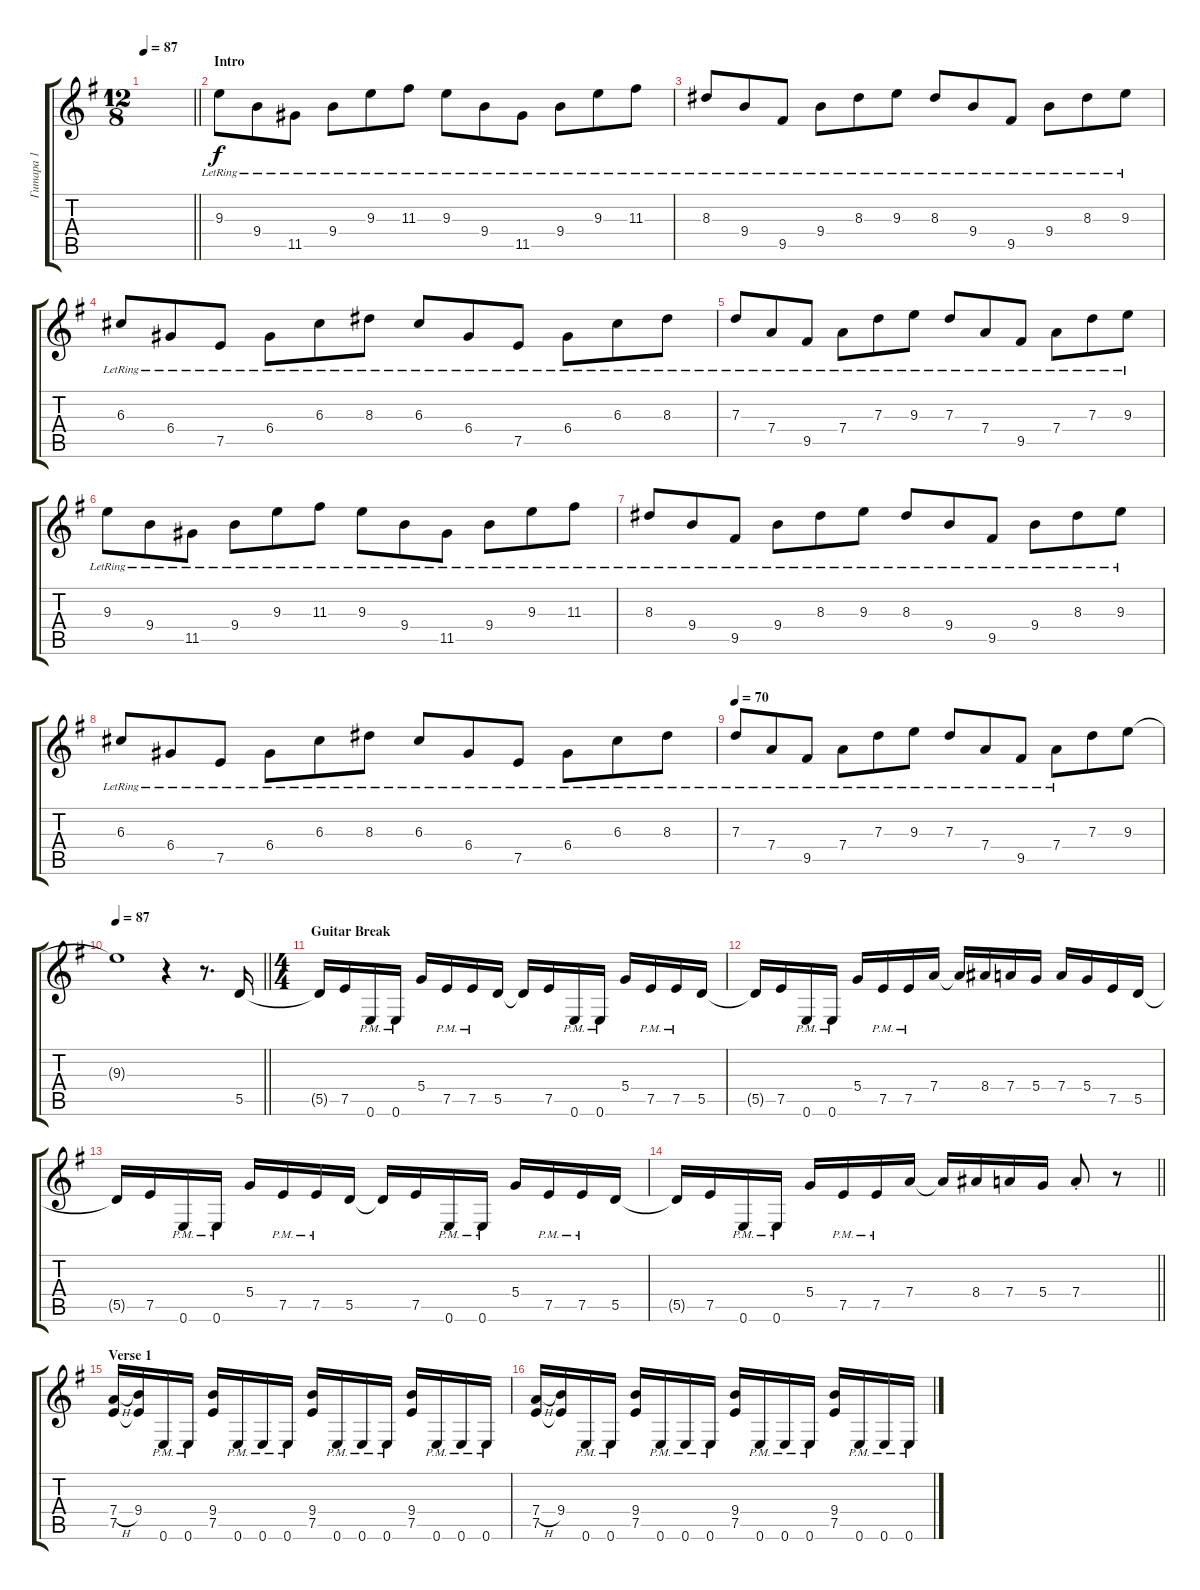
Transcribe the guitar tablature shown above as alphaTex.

\track ("Гитара 1" "Гитара 1") {instrument distortionguitar}
\staff {score tabs}
\tuning (E4 B3 G3 D3 A2 E2) {hide}
\ts (12 8)
\tempo 87
\clef g2
\barLineRight lightlight
\ks eminor
|
\section ("" "Intro")
9.3{lr}.8{instrument electricguitarclean} 9.4{lr}.8 11.5{lr}.8 9.4{lr}.8 9.3{lr}.8 11.3{lr}.8 9.3{lr}.8 9.4{lr}.8 11.5{lr}.8 9.4{lr}.8 9.3{lr}.8 11.3{lr}.8 |
8.3{lr}.8 9.4{lr}.8 9.5{lr}.8 9.4{lr}.8 8.3{lr}.8 9.3{lr}.8 8.3{lr}.8 9.4{lr}.8 9.5{lr}.8 9.4{lr}.8 8.3{lr}.8 9.3{lr}.8 |
6.3{lr}.8 6.4{lr}.8 7.5{lr}.8 6.4{lr}.8 6.3{lr}.8 8.3{lr}.8 6.3{lr}.8 6.4{lr}.8 7.5{lr}.8 6.4{lr}.8 6.3{lr}.8 8.3{lr}.8 |
7.3{lr}.8 7.4{lr}.8 9.5{lr}.8 7.4{lr}.8 7.3{lr}.8 9.3{lr}.8 7.3{lr}.8 7.4{lr}.8 9.5{lr}.8 7.4{lr}.8 7.3{lr}.8 9.3{lr}.8 |
9.3{lr}.8 9.4{lr}.8 11.5{lr}.8 9.4{lr}.8 9.3{lr}.8 11.3{lr}.8 9.3{lr}.8 9.4{lr}.8 11.5{lr}.8 9.4{lr}.8 9.3{lr}.8 11.3{lr}.8 |
8.3{lr}.8 9.4{lr}.8 9.5{lr}.8 9.4{lr}.8 8.3{lr}.8 9.3{lr}.8 8.3{lr}.8 9.4{lr}.8 9.5{lr}.8 9.4{lr}.8 8.3{lr}.8 9.3{lr}.8 |
6.3{lr}.8 6.4{lr}.8 7.5{lr}.8 6.4{lr}.8 6.3{lr}.8 8.3{lr}.8 6.3{lr}.8 6.4{lr}.8 7.5{lr}.8 6.4{lr}.8 6.3{lr}.8 8.3{lr}.8 |
\tempo 70
7.3{lr}.8 7.4{lr}.8 9.5{lr}.8 7.4{lr}.8 7.3{lr}.8 9.3{lr}.8 7.3{lr}.8 7.4{lr}.8 9.5{lr}.8 7.4{lr}.8 7.3.8 9.3.8 |
\tempo 87
\barLineRight lightlight
9.3{t}.1 r.4 r.8{d} 5.5.16{instrument distortionguitar} |
\ts (4 4)
\section ("" "Guitar Break")
5.5{t}.16 7.5.16 0.6{pm}.16 0.6{pm}.16 5.4.16 7.5{pm}.16 7.5{pm}.16 5.5.16 5.5{t}.16 7.5.16 0.6{pm}.16 0.6{pm}.16 5.4.16 7.5{pm}.16 7.5{pm}.16 5.5.16 |
5.5{t}.16 7.5.16 0.6{pm}.16 0.6{pm}.16 5.4.16 7.5{pm}.16 7.5{pm}.16 7.4.16 7.4{t}.16 8.4.16 7.4.16 5.4.16 7.4.16 5.4.16 7.5.16 5.5.16 |
5.5{t}.16 7.5.16 0.6{pm}.16 0.6{pm}.16 5.4.16 7.5{pm}.16 7.5{pm}.16 5.5.16 5.5{t}.16 7.5.16 0.6{pm}.16 0.6{pm}.16 5.4.16 7.5{pm}.16 7.5{pm}.16 5.5.16 |
\barLineRight lightlight
5.5{t}.16 7.5.16 0.6{pm}.16 0.6{pm}.16 5.4.16 7.5{pm}.16 7.5{pm}.16 7.4.16 7.4{t}.16 8.4.16 7.4.16 5.4.16 7.4{st}.8 r.8 |
\section ("" "Verse 1")
(7.4{h} 7.5).16 (9.4 7.5{t}).16 0.6{pm}.16 0.6{pm}.16 (9.4 7.5).16 0.6{pm}.16 0.6{pm}.16 0.6{pm}.16 (9.4 7.5).16 0.6{pm}.16 0.6{pm}.16 0.6{pm}.16 (9.4 7.5).16 0.6{pm}.16 0.6{pm}.16 0.6{pm}.16 |
(7.4{h} 7.5).16 (9.4 7.5{t}).16 0.6{pm}.16 0.6{pm}.16 (9.4 7.5).16 0.6{pm}.16 0.6{pm}.16 0.6{pm}.16 (9.4 7.5).16 0.6{pm}.16 0.6{pm}.16 0.6{pm}.16 (9.4 7.5).16 0.6{pm}.16 0.6{pm}.16 0.6{pm}.16
